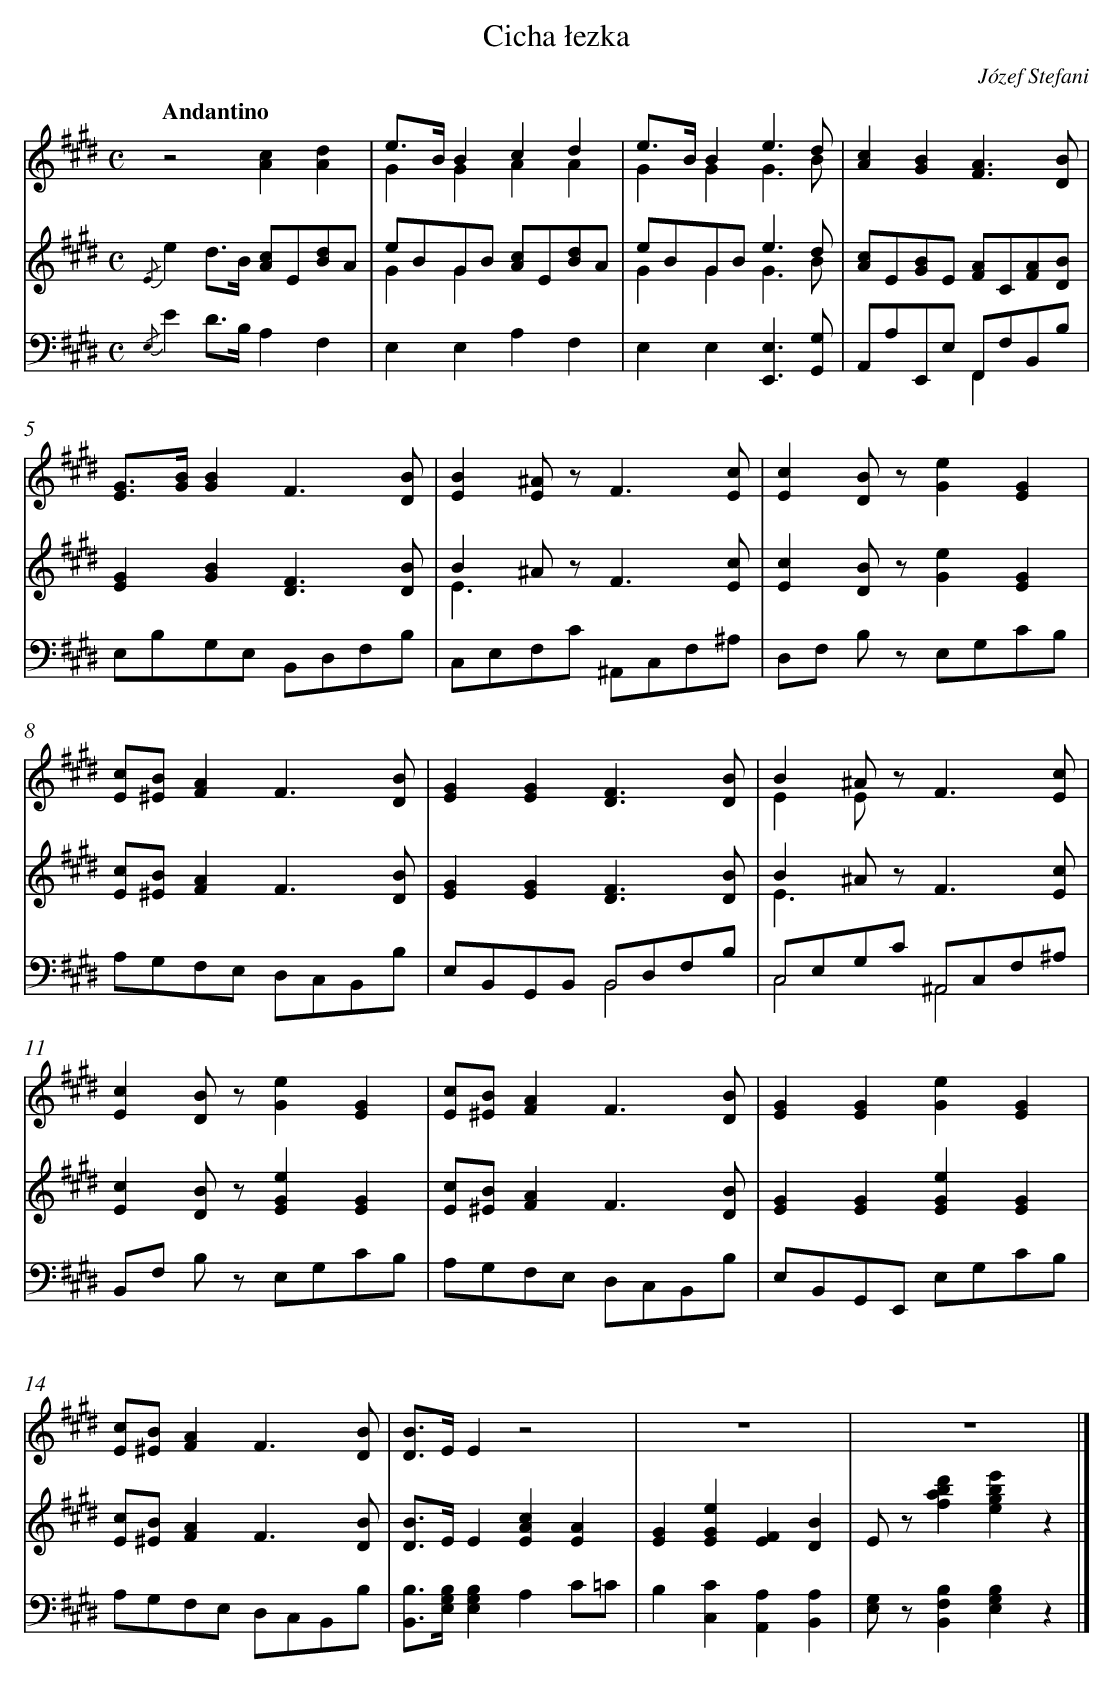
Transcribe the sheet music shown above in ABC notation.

X:1
T: Cicha łezka
C: Józef Stefani
L: 1/8
M: C
Q: "Andantino"
V: 1 clef=treble
V: 2 clef=treble
V: 3 clef=bass
K: E
[V:1] z4[c2A2][d2A2] |
[V:2] {/E}e2d>B [cA]E[dB]A |
[V:3] {/E,}E2D>B,A,2F,2 |
[V:1] e>BB2c2d2 & G2G2A2A2 |
[V:2] eBGB [cA]E[dB]A & G2G2x4 |
[V:3] E,2E,2A,2F,2 |
[V:1] e>BB2e3d & G2G2G3B |
[V:2] eBGB2<e2d & G2G2G3B |
[V:3] E,2E,2[E,3E,,3][G,G,,] |
[V:1] [c2A2][B2G2][A3F3][BD] |
[V:2] [cA]E[BG]E [AF]C[AF][BD] |
[V:3] A,,A,E,,E, F,,F,B,,B, & x4F,,2x2 |
[V:1] [GE]>[BG][B2G2]F3[BD] |
[V:2] [G2E2][B2G2][F3D3][BD] |
[V:3] E,B,G,E, B,,D,F,B, |
[V:1] [B2E2][^AE] z2<F2[cE] |
[V:2] B2^A z2<F2[cE] & E2>x2x4 |
[V:3] C,E,F,C ^A,,C,F,^A, |
[V:1] [c2E2][BD] z[e2G2][G2E2] |
[V:2] [c2E2][BD] z[e2G2][G2E2] |
[V:3] D,F, B, z E,G,CB, |
[V:1] [cE][B^E][A2F2]F3[BD] |
[V:2] [cE][B^E][A2F2]F3[BD] |
[V:3] A,G,F,E, D,C,B,,B, |
[V:1] [G2E2][G2E2][F3D3][BD] |
[V:2] [G2E2][G2E2][F3D3][BD] |
[V:3] E,B,,G,,B,, B,,D,F,B, & x4B,,4 |
[V:1] B2^A z2<F2[cE] & E2E xx4 |
[V:2] B2^A z2<F2[cE] & E2>z2x4 |
[V:3] C,E,G,C ^A,,C,F,^A, & C,4^A,,4 |
[V:1] [c2E2][BD] z[e2G2][G2E2] |
[V:2] [c2E2][BD] z[e2G2E2][G2E2] |
[V:3] B,,F, B, z E,G,CB, |
[V:1] [cE][B^E][A2F2]F3[BD] |
[V:2] [cE][B^E][A2F2]F3[BD] |
[V:3] A,G,F,E, D,C,B,,B, |
[V:1] [G2E2][G2E2][e2G2][G2E2] |
[V:2] [G2E2][G2E2][e2G2E2][G2E2] |
[V:3] E,B,,G,,E,, E,G,CB, |
[V:1] [cE][B^E][A2F2]F3[BD] |
[V:2] [cE][B^E][A2F2]F3[BD] |
[V:3] A,G,F,E, D,C,B,,B, |
[V:1] [BD]>EE2z4 |
[V:2] [BD]>EE2[c2A2E2][A2E2] |
[V:3] [B,B,,]>[B,G,E,][B,2G,2E,2]A,2C=C |
[V:1] z8 |
[V:2] [G2E2][e2G2E2][F2E2][B2D2] |
[V:3] B,2[C2C,2][A,2A,,2][A,2B,,2] |
[V:1] z8 |]
[V:2] E z[d'2b2a2f2][e'2b2g2e2]z2 |]
[V:3] [G,E,] z[B,2F,2B,,2][B,2G,2E,2]z2 |]
